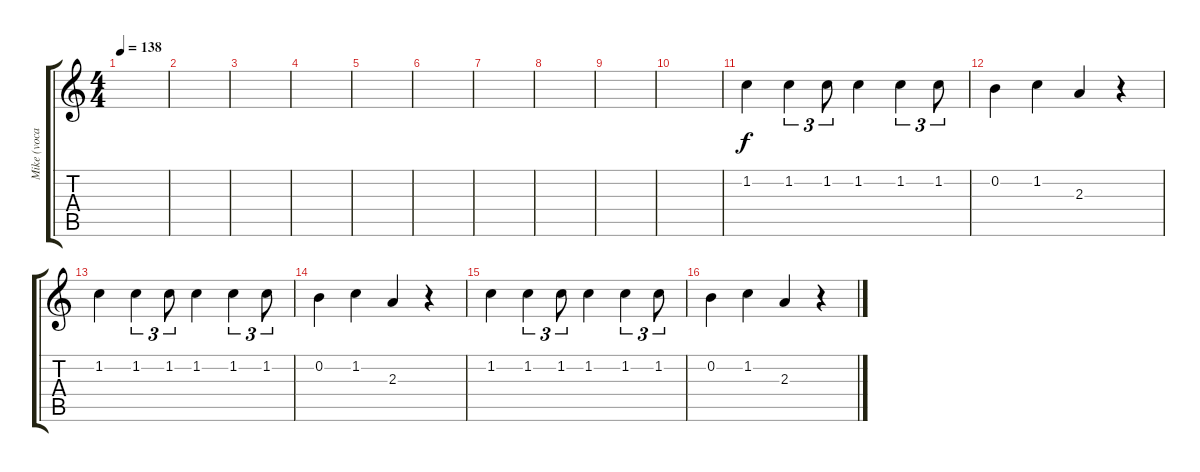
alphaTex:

\track ("Mike (vocals)" "Mike (voca") {instrument electricguitarjazz}
\staff {score tabs}
\tuning (E4 B3 G3 D3 A2 E2) {hide}
\ts (4 4)
\tempo 138
\clef g2
\ks c
|
|
|
|
|
|
|
|
|
|
1.2.4 1.2.4{tu (3 2)} 1.2.8{tu (3 2)} 1.2.4 1.2.4{tu (3 2)} 1.2.8{tu (3 2)} |
0.2.4 1.2.4 2.3.4 r.4 |
1.2.4 1.2.4{tu (3 2)} 1.2.8{tu (3 2)} 1.2.4 1.2.4{tu (3 2)} 1.2.8{tu (3 2)} |
0.2.4 1.2.4 2.3.4 r.4 |
1.2.4 1.2.4{tu (3 2)} 1.2.8{tu (3 2)} 1.2.4 1.2.4{tu (3 2)} 1.2.8{tu (3 2)} |
0.2.4 1.2.4 2.3.4 r.4
